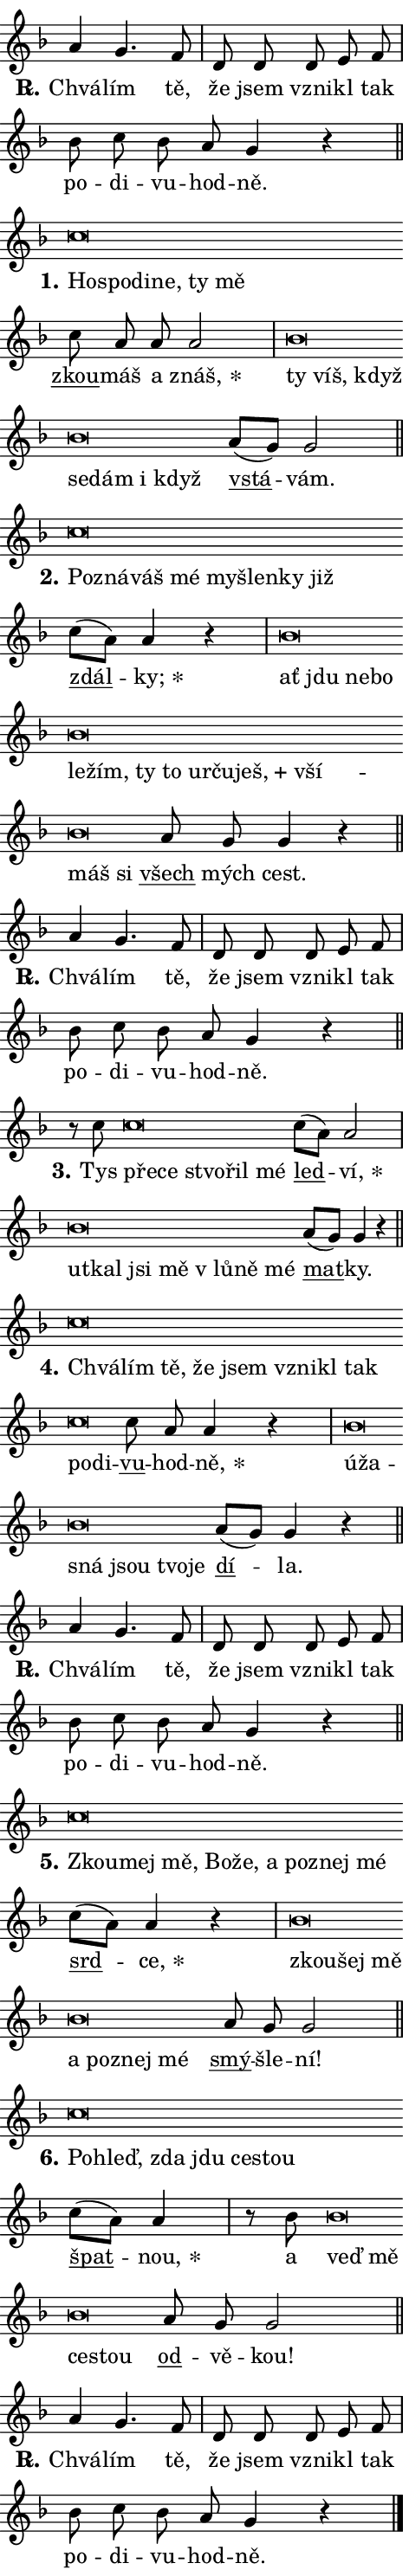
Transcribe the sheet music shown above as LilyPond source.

\version "2.24.0"
\header { tagline = "" }
\paper {
  indent = 0\cm
  top-margin = 0\cm
  right-margin = 0.13\cm % to fit lyric hyphens
  bottom-margin = 0\cm
  left-margin = 0\cm
  paper-width = 8\cm
  page-breaking = #ly:one-page-breaking
  system-system-spacing.basic-distance = #11
  score-system-spacing.basic-distance = #11
  ragged-last = ##f
}


%% Author: Thomas Morley
%% https://lists.gnu.org/archive/html/lilypond-user/2020-05/msg00002.html
#(define (line-position grob)
"Returns position of @var[grob} in current system:
   @code{'start}, if at first time-step
   @code{'end}, if at last time-step
   @code{'middle} otherwise
"
  (let* ((col (ly:item-get-column grob))
         (ln (ly:grob-object col 'left-neighbor))
         (rn (ly:grob-object col 'right-neighbor))
         (col-to-check-left (if (ly:grob? ln) ln col))
         (col-to-check-right (if (ly:grob? rn) rn col))
         (break-dir-left
           (and
             (ly:grob-property col-to-check-left 'non-musical #f)
             (ly:item-break-dir col-to-check-left)))
         (break-dir-right
           (and
             (ly:grob-property col-to-check-right 'non-musical #f)
             (ly:item-break-dir col-to-check-right))))
        (cond ((eqv? 1 break-dir-left) 'start)
              ((eqv? -1 break-dir-right) 'end)
              (else 'middle))))

#(define (tranparent-at-line-position vctor)
  (lambda (grob)
  "Relying on @code{line-position} select the relevant enry from @var{vctor}.
Used to determine transparency,"
    (case (line-position grob)
      ((end) (not (vector-ref vctor 0)))
      ((middle) (not (vector-ref vctor 1)))
      ((start) (not (vector-ref vctor 2))))))

noteHeadBreakVisibility =
#(define-music-function (break-visibility)(vector?)
"Makes @code{NoteHead}s transparent relying on @var{break-visibility}"
#{
  \override NoteHead.transparent =
    #(tranparent-at-line-position break-visibility)
#})

#(define delete-ledgers-for-transparent-note-heads
  (lambda (grob)
    "Reads whether a @code{NoteHead} is transparent.
If so this @code{NoteHead} is removed from @code{'note-heads} from
@var{grob}, which is supposed to be @code{LedgerLineSpanner}.
As a result ledgers are not printed for this @code{NoteHead}"
    (let* ((nhds-array (ly:grob-object grob 'note-heads))
           (nhds-list
             (if (ly:grob-array? nhds-array)
                 (ly:grob-array->list nhds-array)
                 '()))
           ;; Relies on the transparent-property being done before
           ;; Staff.LedgerLineSpanner.after-line-breaking is executed.
           ;; This is fragile ...
           (to-keep
             (remove
               (lambda (nhd)
                 (ly:grob-property nhd 'transparent #f))
               nhds-list)))
      ;; TODO find a better method to iterate over grob-arrays, similiar
      ;; to filter/remove etc for lists
      ;; For now rebuilt from scratch
      (set! (ly:grob-object grob 'note-heads)  '())
      (for-each
        (lambda (nhd)
          (ly:pointer-group-interface::add-grob grob 'note-heads nhd))
        to-keep))))

squashNotes = {
  \override NoteHead.X-extent = #'(-0.2 . 0.2)
  \override NoteHead.Y-extent = #'(-0.75 . 0)
  \override NoteHead.stencil =
    #(lambda (grob)
       (let ((pos (ly:grob-property grob 'staff-position)))
         (begin
           (if (< pos -7) (display "ERROR: Lower brevis then expected\n") (display ""))
           (if (<= pos -6) ly:text-interface::print ly:note-head::print))))
}
unSquashNotes = {
  \revert NoteHead.X-extent
  \revert NoteHead.Y-extent
  \revert NoteHead.stencil
}

hideNotes = \noteHeadBreakVisibility #begin-of-line-visible
unHideNotes = \noteHeadBreakVisibility #all-visible

% work-around for resetting accidentals
% https://lilypond.org/doc/v2.23/Documentation/notation/displaying-rhythms#unmetered-music
cadenzaMeasure = {
  \cadenzaOff
  \partial 1024 s1024
  \cadenzaOn
}

#(define-markup-command (accent layout props text) (markup?)
  "Underline accented syllable"
  (interpret-markup layout props
    #{\markup \override #'(offset . 4.3) \underline { #text }#}))

responsum = \markup \concat {
  "R" \hspace #-1.05 \path #0.1 #'((moveto 0 0.07) (lineto 0.9 0.8)) \hspace #0.05 "."
}

spaceSize = #0.6828661417322834 % exact space size for TeX Gyre Schola

\layout {
  \context {
    \Staff
    \remove "Time_signature_engraver"
    \override LedgerLineSpanner.after-line-breaking = #delete-ledgers-for-transparent-note-heads
  }
  \context {
    \Lyrics {
      \override LyricSpace.minimum-distance = \spaceSize
      \override LyricText.font-name = #"TeX Gyre Schola"
      \override LyricText.font-size = 1
      \override StanzaNumber.font-name = #"TeX Gyre Schola Bold"
      \override StanzaNumber.font-size = 1
    }
  }
  \context {
    \Score 
    \override NoteHead.text =
      #(lambda (grob) 
        (let ((pos (ly:grob-property grob 'staff-position)))
          #{\markup {
            \combine
              \halign #-0.55 \raise #(if (= pos -6) 0 0.5) \override #'(thickness . 2) \draw-line #'(3.2 . 0)
              \musicglyph "noteheads.sM1"
          }#}))
  }
}

% magnetic-lyrics.ily
%
%   written by
%     Jean Abou Samra <jean@abou-samra.fr>
%     Werner Lemberg <wl@gnu.org>
%
%   adapted by
%     Jiri Hon <jiri.hon@gmail.com>
%
% Version 2022-Apr-15

% https://www.mail-archive.com/lilypond-user@gnu.org/msg149350.html

#(define (Left_hyphen_pointer_engraver context)
   "Collect syllable-hyphen-syllable occurrences in lyrics and store
them in properties.  This engraver only looks to the left.  For
example, if the lyrics input is @code{foo -- bar}, it does the
following.

@itemize @bullet
@item
Set the @code{text} property of the @code{LyricHyphen} grob between
@q{foo} and @q{bar} to @code{foo}.

@item
Set the @code{left-hyphen} property of the @code{LyricText} grob with
text @q{foo} to the @code{LyricHyphen} grob between @q{foo} and
@q{bar}.
@end itemize

Use this auxiliary engraver in combination with the
@code{lyric-@/text::@/apply-@/magnetic-@/offset!} hook."
   (let ((hyphen #f)
         (text #f))
     (make-engraver
      (acknowledgers
       ((lyric-syllable-interface engraver grob source-engraver)
        (set! text grob)))
      (end-acknowledgers
       ((lyric-hyphen-interface engraver grob source-engraver)
        ;(when (not (grob::has-interface grob 'lyric-space-interface))
          (set! hyphen grob)));)
      ((stop-translation-timestep engraver)
       (when (and text hyphen)
         (ly:grob-set-object! text 'left-hyphen hyphen))
       (set! text #f)
       (set! hyphen #f)))))

#(define (lyric-text::apply-magnetic-offset! grob)
   "If the space between two syllables is less than the value in
property @code{LyricText@/.details@/.squash-threshold}, move the right
syllable to the left so that it gets concatenated with the left
syllable.

Use this function as a hook for
@code{LyricText@/.after-@/line-@/breaking} if the
@code{Left_@/hyphen_@/pointer_@/engraver} is active."
   (let ((hyphen (ly:grob-object grob 'left-hyphen #f)))
     (when hyphen
       (let ((left-text (ly:spanner-bound hyphen LEFT)))
         (when (grob::has-interface left-text 'lyric-syllable-interface)
           (let* ((common (ly:grob-common-refpoint grob left-text X))
                  (this-x-ext (ly:grob-extent grob common X))
                  (left-x-ext
                   (begin
                     ;; Trigger magnetism for left-text.
                     (ly:grob-property left-text 'after-line-breaking)
                     (ly:grob-extent left-text common X)))
                  ;; `delta` is the gap width between two syllables.
                  (delta (- (interval-start this-x-ext)
                            (interval-end left-x-ext)))
                  (details (ly:grob-property grob 'details))
                  (threshold (assoc-get 'squash-threshold details 0.2)))
             (when (< delta threshold)
               (let* (;; We have to manipulate the input text so that
                      ;; ligatures crossing syllable boundaries are not
                      ;; disabled.  For languages based on the Latin
                      ;; script this is essentially a beautification.
                      ;; However, for non-Western scripts it can be a
                      ;; necessity.
                      (lt (ly:grob-property left-text 'text))
                      (rt (ly:grob-property grob 'text))
                      (is-space (grob::has-interface hyphen 'lyric-space-interface))
                      (space (if is-space " " ""))
                      (extra-delta (if is-space spaceSize 0))
                      ;; Append new syllable.
                      (ltrt-space (if (and (string? lt) (string? rt))
                                (string-append lt space rt)
                                (make-concat-markup (list lt space rt))))
                      ;; Right-align `ltrt` to the right side.
                      (ltrt-space-markup (grob-interpret-markup
                               grob
                               (make-translate-markup
                                (cons (interval-length this-x-ext) 0)
                                (make-right-align-markup ltrt-space)))))
                 (begin
                   ;; Don't print `left-text`.
                   (ly:grob-set-property! left-text 'stencil #f)
                   ;; Set text and stencil (which holds all collected
                   ;; syllables so far) and shift it to the left.
                   (ly:grob-set-property! grob 'text ltrt-space)
                   (ly:grob-set-property! grob 'stencil ltrt-space-markup)
                   (ly:grob-translate-axis! grob (- (- delta extra-delta)) X))))))))))


#(define (lyric-hyphen::displace-bounds-first grob)
   ;; Make very sure this callback isn't triggered too early.
   (let ((left (ly:spanner-bound grob LEFT))
         (right (ly:spanner-bound grob RIGHT)))
     (ly:grob-property left 'after-line-breaking)
     (ly:grob-property right 'after-line-breaking)
     (ly:lyric-hyphen::print grob)))

squashThreshold = #0.4

\layout {
  \context {
    \Lyrics
    \consists #Left_hyphen_pointer_engraver
    \override LyricText.after-line-breaking =
      #lyric-text::apply-magnetic-offset!
    \override LyricHyphen.stencil = #lyric-hyphen::displace-bounds-first
    \override LyricText.details.squash-threshold = \squashThreshold
    \override LyricHyphen.minimum-distance = 0
    \override LyricHyphen.minimum-length = \squashThreshold
  }
}

squashText = \override LyricText.details.squash-threshold = 9999
unSquashText = \override LyricText.details.squash-threshold = \squashThreshold

leftText = \override LyricText.self-alignment-X = #LEFT
unLeftText = \revert LyricText.self-alignment-X

starOffset = #(lambda (grob) 
                (let ((x_offset (ly:self-alignment-interface::aligned-on-x-parent grob)))
                  (if (= x_offset 0) 0 (+ x_offset 1.2))))

star = #(define-music-function (syllable)(string?)
"Append star separator at the end of a syllable"
#{
  \once \override LyricText.X-offset = #starOffset
  \lyricmode { \markup {
    #syllable
    \override #'((font-name . "TeX Gyre Schola Bold")) \hspace #0.2 \lower #0.65 \larger "*"
  } }
#})

starAccent = #(define-music-function (syllable)(string?)
"Append star separator at the end of a syllable and make accent"
#{
  \once \override LyricText.X-offset = #starOffset
  \lyricmode { \markup {
    \accent #syllable
    \override #'((font-name . "TeX Gyre Schola Bold")) \hspace #0.2 \lower #0.65 \larger "*"
  } }
#})

breath = #(define-music-function (syllable)(string?)
"Append breathing indicator at the end of a syllable"
#{
  \lyricmode { \markup { #syllable "+" } }
#})

optionalBreath = #(define-music-function (syllable)(string?)
"Append optional breathing indicator at the end of a syllable"
#{
  \lyricmode { \markup { #syllable "(+)" } }
#})


\score {
    <<
        \new Voice = "melody" { \cadenzaOn \key f \major \relative { a'4 g4. f8 \cadenzaMeasure \bar "|" d d \bar "" d e f \cadenzaMeasure \bar "|" bes c bes a g4 r \cadenzaMeasure \bar "||" \break } }
        \new Lyrics \lyricsto "melody" { \lyricmode { \set stanza = \responsum
Chvá -- lím tě, že jsem vzni -- kl tak po -- di -- vu -- hod -- ně. } }
    >>
    \layout {}
}

\score {
    <<
        \new Voice = "melody" { \cadenzaOn \key f \major \relative { \squashNotes c''\breve*1/16 \hideNotes \breve*1/16 \bar "" \breve*1/16 \bar "" \breve*1/16 \bar "" \breve*1/16 \breve*1/16 \bar "" \unHideNotes \unSquashNotes \bar "" c8 a a a2 \cadenzaMeasure \bar "|" \squashNotes bes\breve*1/16 \hideNotes \breve*1/16 \bar "" \breve*1/16 \bar "" \breve*1/16 \bar "" \breve*1/16 \bar "" \breve*1/16 \breve*1/16 \bar "" \unHideNotes \unSquashNotes \bar "" a8[( g)] g2 \cadenzaMeasure \bar "||" \break } }
        \new Lyrics \lyricsto "melody" { \lyricmode { \set stanza = "1."
\leftText Ho -- \squashText spo -- di -- ne, ty mě \unLeftText \unSquashText \markup \accent zkou -- máš a \star znáš, \leftText ty \squashText víš, když se -- dám i když \unLeftText \unSquashText \markup \accent vstá -- vám. } }
    >>
    \layout {}
}

\score {
    <<
        \new Voice = "melody" { \cadenzaOn \key f \major \relative { \squashNotes c''\breve*1/16 \hideNotes \breve*1/16 \bar "" \breve*1/16 \bar "" \breve*1/16 \bar "" \breve*1/16 \bar "" \breve*1/16 \bar "" \breve*1/16 \breve*1/16 \bar "" \unHideNotes \unSquashNotes \bar "" c8[( a)] a4 r \cadenzaMeasure \bar "|" \squashNotes bes\breve*1/16 \hideNotes \breve*1/16 \bar "" \breve*1/16 \bar "" \breve*1/16 \bar "" \breve*1/16 \bar "" \breve*1/16 \bar "" \breve*1/16 \bar "" \breve*1/16 \bar "" \breve*1/16 \bar "" \breve*1/16 \bar "" \breve*1/16 \bar "" \breve*1/16 \bar "" \breve*1/16 \breve*1/16 \bar "" \unHideNotes \unSquashNotes \bar "" a8 g g4 r \cadenzaMeasure \bar "||" \break } }
        \new Lyrics \lyricsto "melody" { \lyricmode { \set stanza = "2."
\leftText Po -- \squashText zná -- váš mé my -- šlen -- ky již \unLeftText \unSquashText \markup \accent zdál -- \star ky; \leftText ať \squashText jdu ne -- bo le -- žím, ty to ur -- ču -- \breath "ješ," vší -- máš si \unLeftText \unSquashText \markup \accent všech mých cest. } }
    >>
    \layout {}
}

\score {
    <<
        \new Voice = "melody" { \cadenzaOn \key f \major \relative { a'4 g4. f8 \cadenzaMeasure \bar "|" d d \bar "" d e f \cadenzaMeasure \bar "|" bes c bes a g4 r \cadenzaMeasure \bar "||" \break } }
        \new Lyrics \lyricsto "melody" { \lyricmode { \set stanza = \responsum
Chvá -- lím tě, že jsem vzni -- kl tak po -- di -- vu -- hod -- ně. } }
    >>
    \layout {}
}

\score {
    <<
        \new Voice = "melody" { \cadenzaOn \key f \major \relative { r8 c''8 \squashNotes c\breve*1/16 \hideNotes \breve*1/16 \bar "" \breve*1/16 \bar "" \breve*1/16 \breve*1/16 \bar "" \unHideNotes \unSquashNotes \bar "" c8[( a)] a2 \cadenzaMeasure \bar "|" \squashNotes bes\breve*1/16 \hideNotes \breve*1/16 \bar "" \breve*1/16 \bar "" \breve*1/16 \bar "" \breve*1/16 \bar "" \breve*1/16 \breve*1/16 \bar "" \unHideNotes \unSquashNotes \bar "" a8[( g)] g4 r \cadenzaMeasure \bar "||" \break } }
        \new Lyrics \lyricsto "melody" { \lyricmode { \set stanza = "3."
Tys \leftText pře -- \squashText ce stvo -- řil mé \unLeftText \unSquashText \markup \accent led -- \star ví, \leftText ut -- \squashText kal jsi mě "v lů" -- ně mé \unLeftText \unSquashText \markup \accent mat -- ky. } }
    >>
    \layout {}
}

\score {
    <<
        \new Voice = "melody" { \cadenzaOn \key f \major \relative { \squashNotes c''\breve*1/16 \hideNotes \breve*1/16 \bar "" \breve*1/16 \bar "" \breve*1/16 \bar "" \breve*1/16 \bar "" \breve*1/16 \bar "" \breve*1/16 \bar "" \breve*1/16 \bar "" \breve*1/16 \breve*1/16 \bar "" \unHideNotes \unSquashNotes \bar "" c8 a a4 r \cadenzaMeasure \bar "|" \squashNotes bes\breve*1/16 \hideNotes \breve*1/16 \bar "" \breve*1/16 \bar "" \breve*1/16 \bar "" \breve*1/16 \breve*1/16 \bar "" \unHideNotes \unSquashNotes \bar "" a8[( g)] g4 r \cadenzaMeasure \bar "||" \break } }
        \new Lyrics \lyricsto "melody" { \lyricmode { \set stanza = "4."
\leftText Chvá -- \squashText lím tě, že jsem vzni -- kl tak po -- di -- \unLeftText \unSquashText \markup \accent vu -- hod -- \star ně, \leftText ú -- \squashText ža -- sná jsou tvo -- je \unLeftText \unSquashText \markup \accent dí -- la. } }
    >>
    \layout {}
}

\score {
    <<
        \new Voice = "melody" { \cadenzaOn \key f \major \relative { a'4 g4. f8 \cadenzaMeasure \bar "|" d d \bar "" d e f \cadenzaMeasure \bar "|" bes c bes a g4 r \cadenzaMeasure \bar "||" \break } }
        \new Lyrics \lyricsto "melody" { \lyricmode { \set stanza = \responsum
Chvá -- lím tě, že jsem vzni -- kl tak po -- di -- vu -- hod -- ně. } }
    >>
    \layout {}
}

\score {
    <<
        \new Voice = "melody" { \cadenzaOn \key f \major \relative { \squashNotes c''\breve*1/16 \hideNotes \breve*1/16 \bar "" \breve*1/16 \bar "" \breve*1/16 \bar "" \breve*1/16 \bar "" \breve*1/16 \bar "" \breve*1/16 \bar "" \breve*1/16 \breve*1/16 \bar "" \unHideNotes \unSquashNotes \bar "" c8[( a)] a4 r \cadenzaMeasure \bar "|" \squashNotes bes\breve*1/16 \hideNotes \breve*1/16 \bar "" \breve*1/16 \bar "" \breve*1/16 \bar "" \breve*1/16 \bar "" \breve*1/16 \breve*1/16 \bar "" \unHideNotes \unSquashNotes \bar "" a8 g g2 \cadenzaMeasure \bar "||" \break } }
        \new Lyrics \lyricsto "melody" { \lyricmode { \set stanza = "5."
\leftText Zkou -- \squashText mej mě, Bo -- že, a po -- znej mé \unLeftText \unSquashText \markup \accent srd -- \star ce, \leftText zkou -- \squashText šej mě a po -- znej mé \unLeftText \unSquashText \markup \accent smý -- šle -- ní! } }
    >>
    \layout {}
}

\score {
    <<
        \new Voice = "melody" { \cadenzaOn \key f \major \relative { \squashNotes c''\breve*1/16 \hideNotes \breve*1/16 \bar "" \breve*1/16 \bar "" \breve*1/16 \bar "" \breve*1/16 \breve*1/16 \bar "" \unHideNotes \unSquashNotes \bar "" c8[( a)] a4 \cadenzaMeasure \bar "|" r8 bes8 \squashNotes bes\breve*1/16 \hideNotes \breve*1/16 \bar "" \breve*1/16 \breve*1/16 \bar "" \unHideNotes \unSquashNotes \bar "" a8 g g2 \cadenzaMeasure \bar "||" \break } }
        \new Lyrics \lyricsto "melody" { \lyricmode { \set stanza = "6."
\leftText Po -- \squashText hleď, zda jdu ce -- stou \unLeftText \unSquashText \markup \accent špat -- \star nou, a \leftText veď \squashText mě ce -- stou \unLeftText \unSquashText \markup \accent od -- vě -- kou! } }
    >>
    \layout {}
}

\score {
    <<
        \new Voice = "melody" { \cadenzaOn \key f \major \relative { a'4 g4. f8 \cadenzaMeasure \bar "|" d d \bar "" d e f \cadenzaMeasure \bar "|" bes c bes a g4 r \cadenzaMeasure \bar "||" \break } \bar "|." }
        \new Lyrics \lyricsto "melody" { \lyricmode { \set stanza = \responsum
Chvá -- lím tě, že jsem vzni -- kl tak po -- di -- vu -- hod -- ně. } }
    >>
    \layout {}
}
